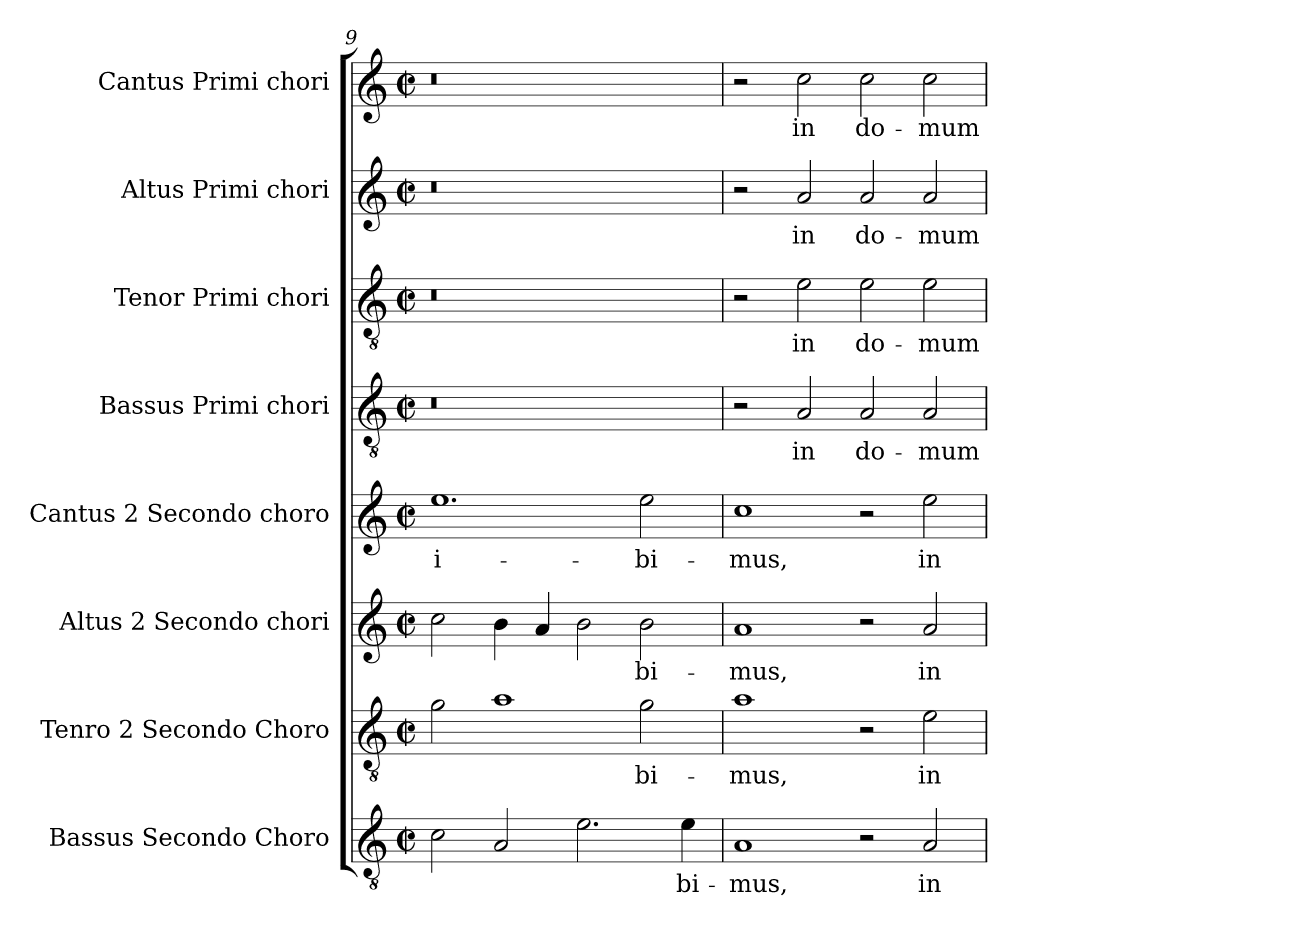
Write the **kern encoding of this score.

**kern	**text	**kern	**text	**kern	**text	**kern	**text	**kern	**text	**kern	**text	**kern	**text	**kern	**text
*part8	*part8	*part7	*part7	*part6	*part6	*part5	*part5	*part4	*part4	*part3	*part3	*part2	*part2	*part1	*part1
*staff8	*staff8	*staff7	*staff7	*staff6	*staff6	*staff5	*staff5	*staff4	*staff4	*staff3	*staff3	*staff2	*staff2	*staff1	*staff1
*I"Bassus  Secondo Choro	*	*I"Tenro 2  Secondo Choro	*	*I"Altus 2  Secondo chori	*	*I"Cantus 2  Secondo choro	*	*I"Bassus  Primi chori	*	*I"Tenor  Primi chori	*	*I"Altus  Primi chori	*	*I"Cantus  Primi chori	*
*I'Ch	*	*I'Ch	*	*I'Ch	*	*I'Ch	*	*I'Ch	*	*I'Ch	*	*I'Ch	*	*I'Ch	*
*clefGv2	*	*clefGv2	*	*clefG2	*	*clefG2	*	*clefGv2	*	*clefGv2	*	*clefG2	*	*clefG2	*
*M2/2	*	*M2/2	*	*M2/2	*	*M2/2	*	*M2/2	*	*M2/2	*	*M2/2	*	*M2/2	*
*met(c|)	*	*met(c|)	*	*met(c|)	*	*met(c|)	*	*met(c|)	*	*met(c|)	*	*met(c|)	*	*met(c|)	*
=9	=9	=9	=9	=9	=9	=9	=9	=9	=9	=9	=9	=9	=9	=9	=9
!	!	!	!	!	!	!	!LO:LY:b:rj	!	!	!	!	!	!	!	!
2c\	.	2g\	.	2cc\	.	1.ee	i-	0r	.	0r	.	0r	.	0r	.
2A/	.	1a	.	4b\	.	.	.	.	.	.	.	.	.	.	.
.	.	.	.	4a/	.	.	.	.	.	.	.	.	.	.	.
2.e\	.	.	.	2b\	.	.	.	.	.	.	.	.	.	.	.
!	!	!	!LO:LY:b:cj	!	!LO:LY:b:cj	!	!LO:LY:b:cj	!	!	!	!	!	!	!	!
.	.	2g\	-bi-	2b\	-bi-	2ee\	-bi-	.	.	.	.	.	.	.	.
!	!LO:LY:b:cj	!	!	!	!	!	!	!	!	!	!	!	!	!	!
4e\	-bi-	.	.	.	.	.	.	.	.	.	.	.	.	.	.
!!LO:PB:g=z
=10	=10	=10	=10	=10	=10	=10	=10	=10	=10	=10	=10	=10	=10	=10	=10
!	!LO:LY:b:cj	!	!LO:LY:b:cj	!	!LO:LY:b:cj	!	!LO:LY:b:cj	!	!	!	!	!	!	!	!
1A	-mus,	1a	-mus,	1a	-mus,	1cc	-mus,	2r	.	2r	.	2r	.	2r	.
!	!	!	!	!	!	!	!	!	!LO:LY:b:cj	!	!LO:LY:b:cj	!	!LO:LY:b:cj	!	!LO:LY:b:cj
.	.	.	.	.	.	.	.	2A/	in	2e\	in	2a/	in	2cc\	in
!	!	!	!	!	!	!	!	!	!LO:LY:b:cj	!	!LO:LY:b:cj	!	!LO:LY:b:cj	!	!LO:LY:b:cj
2r	.	2r	.	2r	.	2r	.	2A/	do-	2e\	do-	2a/	do-	2cc\	do-
!	!LO:LY:b:cj	!	!LO:LY:b:cj	!	!LO:LY:b:cj	!	!LO:LY:b:cj	!	!LO:LY:b:cj	!	!LO:LY:b:cj	!	!LO:LY:b:cj	!	!LO:LY:b:cj
2A/	in	2e\	in	2a/	in	2ee\	in	2A/	-mum	2e\	-mum	2a/	-mum	2cc\	-mum
=	=	=	=	=	=	=	=	=	=	=	=	=	=	=	=
*-	*-	*-	*-	*-	*-	*-	*-	*-	*-	*-	*-	*-	*-	*-	*-
